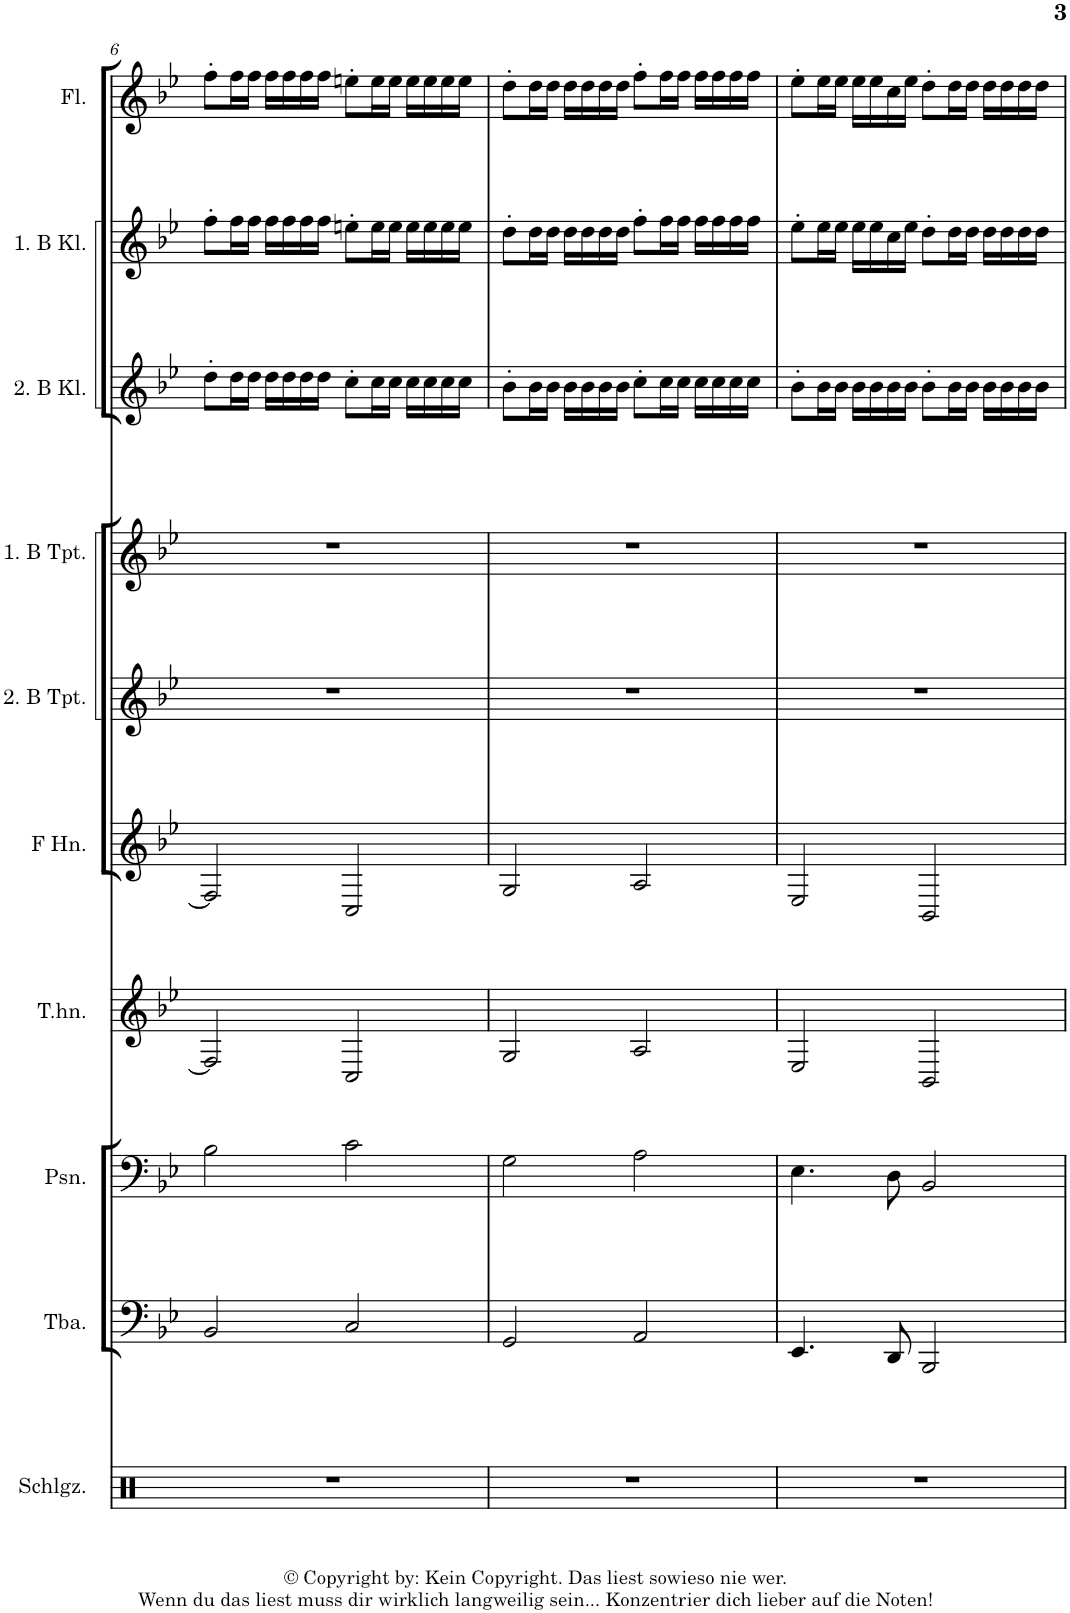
**kern	**kern	**kern	**kern	**kern	**kern	**kern	**kern	**kern	**kern
*part10	*part9	*part8	*part7	*part6	*part5	*part4	*part3	*part2	*part1
*staff10	*staff9	*staff8	*staff7	*staff6	*staff5	*staff4	*staff3	*staff2	*staff1
*I"Schlagzeug	*I"Tuba	*I"Posaune	*I"Tenorhorn	*I"Horn in F	*I"2. Trompete in B	*I"1. Trompete in B	*I"2. Klarinette in B	*I"1. Klarinette in B	*I"Flöte
*I'Schlgz.	*I'Tba.	*I'Psn.	*I'T.hn.	*	*	*	*	*	*I'Fl.
!!LO:PB:g=z
*clefX	*clefF4	*clefF4	*clefG2	*clefG2	*clefG2	*clefG2	*clefG2	*clefG2	*clefG2
*	*	*	*ITrd4c7	*ITrd4c7	*ITrd1c2	*ITrd1c2	*ITrd1c2	*ITrd1c2	*
*k[]	*k[b-e-]	*k[b-e-]	*k[b-e-]	*k[b-e-]	*k[b-e-]	*k[b-e-]	*k[b-e-]	*k[b-e-]	*k[b-e-]
*M4/4	*M4/4	*M4/4	*M4/4	*M4/4	*M4/4	*M4/4	*M4/4	*M4/4	*M4/4
=6	=6	=6	=6	=6	=6	=6	=6	=6	=6
1r	2BB-/	2B-\	2F/]	2F/]	1r	1r	8dd'\L	8ff'\L	8ff'\L
.	.	.	.	.	.	.	16dd\L	16ff\L	16ff\L
.	.	.	.	.	.	.	16dd\JJ	16ff\JJ	16ff\JJ
.	.	.	.	.	.	.	16dd\LL	16ff\LL	16ff\LL
.	.	.	.	.	.	.	16dd\	16ff\	16ff\
.	.	.	.	.	.	.	16dd\	16ff\	16ff\
.	.	.	.	.	.	.	16dd\JJ	16ff\JJ	16ff\JJ
.	2C/	2c\	2C/	2C/	.	.	8cc'\L	8een'\L	8een'\L
.	.	.	.	.	.	.	16cc\L	16ee\L	16ee\L
.	.	.	.	.	.	.	16cc\JJ	16ee\JJ	16ee\JJ
.	.	.	.	.	.	.	16cc\LL	16ee\LL	16ee\LL
.	.	.	.	.	.	.	16cc\	16ee\	16ee\
.	.	.	.	.	.	.	16cc\	16ee\	16ee\
.	.	.	.	.	.	.	16cc\JJ	16ee\JJ	16ee\JJ
=7	=7	=7	=7	=7	=7	=7	=7	=7	=7
1r	2GG/	2G\	2G/	2G/	1r	1r	8b-'\L	8dd'\L	8dd'\L
.	.	.	.	.	.	.	16b-\L	16dd\L	16dd\L
.	.	.	.	.	.	.	16b-\JJ	16dd\JJ	16dd\JJ
.	.	.	.	.	.	.	16b-\LL	16dd\LL	16dd\LL
.	.	.	.	.	.	.	16b-\	16dd\	16dd\
.	.	.	.	.	.	.	16b-\	16dd\	16dd\
.	.	.	.	.	.	.	16b-\JJ	16dd\JJ	16dd\JJ
.	2AA/	2A\	2A/	2A/	.	.	8cc'\L	8ff'\L	8ff'\L
.	.	.	.	.	.	.	16cc\L	16ff\L	16ff\L
.	.	.	.	.	.	.	16cc\JJ	16ff\JJ	16ff\JJ
.	.	.	.	.	.	.	16cc\LL	16ff\LL	16ff\LL
.	.	.	.	.	.	.	16cc\	16ff\	16ff\
.	.	.	.	.	.	.	16cc\	16ff\	16ff\
.	.	.	.	.	.	.	16cc\JJ	16ff\JJ	16ff\JJ
=8	=8	=8	=8	=8	=8	=8	=8	=8	=8
1r	4.EE-/	4.E-\	2E-/	2E-/	1r	1r	8b-'\L	8ee-'\L	8ee-'\L
.	.	.	.	.	.	.	16b-\L	16ee-\L	16ee-\L
.	.	.	.	.	.	.	16b-\JJ	16ee-\JJ	16ee-\JJ
.	.	.	.	.	.	.	16b-\LL	16ee-\LL	16ee-\LL
.	.	.	.	.	.	.	16b-\	16ee-\	16ee-\
.	8DD/	8D\	.	.	.	.	16b-\	16cc\	16cc\
.	.	.	.	.	.	.	16b-\JJ	16ee-\JJ	16ee-\JJ
.	2BBB-/	2BB-/	2BB-/	2BB-/	.	.	8b-'\L	8dd'\L	8dd'\L
.	.	.	.	.	.	.	16b-\L	16dd\L	16dd\L
.	.	.	.	.	.	.	16b-\JJ	16dd\JJ	16dd\JJ
.	.	.	.	.	.	.	16b-\LL	16dd\LL	16dd\LL
.	.	.	.	.	.	.	16b-\	16dd\	16dd\
.	.	.	.	.	.	.	16b-\	16dd\	16dd\
.	.	.	.	.	.	.	16b-\JJ	16dd\JJ	16dd\JJ
=	=	=	=	=	=	=	=	=	=
*-	*-	*-	*-	*-	*-	*-	*-	*-	*-
